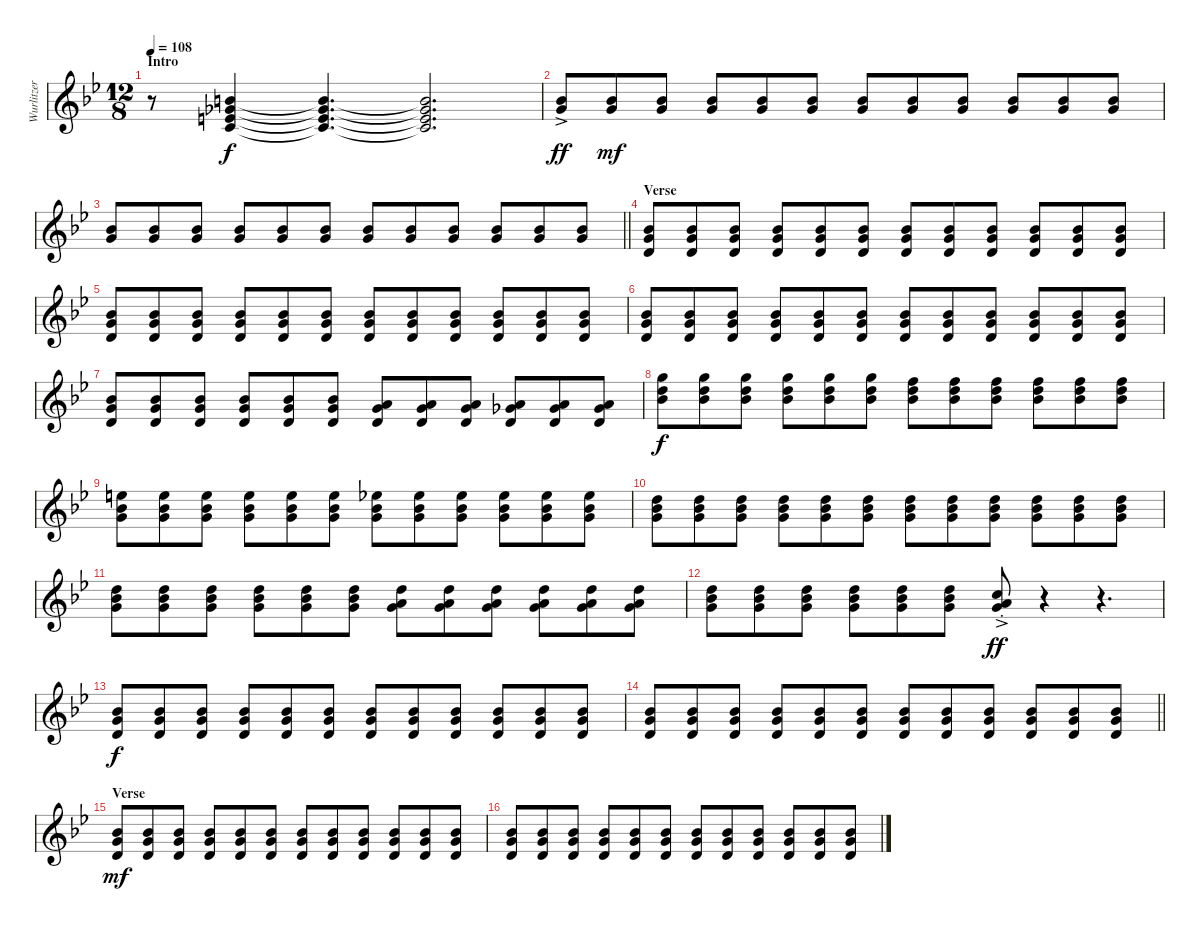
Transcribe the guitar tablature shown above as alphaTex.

\track ("Wurlitzer (RH)" "Wurlitzer ") {instrument electricpiano1}
\staff {score}
\tuning (E4 B3 G3 D3 A2 E2 B1) {hide}
\ts (12 8)
\section ("" "Intro")
\tempo 108
\clef g2
\ks gminor
r.8{dy f instrument electricpiano1} (7.1 7.2 9.3 10.4).4{bd 480} (7.1{t} 7.2{t} 9.3{t} 10.4{t}).4{d} (7.1{t} 7.2{t} 9.3{t} 10.4{t}).2{d} |
(6.1{ac} 8.2{ac}).8{dy ff} (6.1 8.2).8{dy mf} (6.1 8.2).8 (6.1 8.2).8 (6.1 8.2).8 (6.1 8.2).8 (6.1 8.2).8 (6.1 8.2).8 (6.1 8.2).8 (6.1 8.2).8 (6.1 8.2).8 (6.1 8.2).8 |
\barLineRight lightlight
(6.1 8.2).8 (6.1 8.2).8 (6.1 8.2).8 (6.1 8.2).8 (6.1 8.2).8 (6.1 8.2).8 (6.1 8.2).8 (6.1 8.2).8 (6.1 8.2).8 (6.1 8.2).8 (6.1 8.2).8 (6.1 8.2).8 |
\section ("" "Verse")
(6.1 8.2 7.3).8 (6.1 8.2 7.3).8 (6.1 8.2 7.3).8 (6.1 8.2 7.3).8 (6.1 8.2 7.3).8 (6.1 8.2 7.3).8 (6.1 8.2 7.3).8 (6.1 8.2 7.3).8 (6.1 8.2 7.3).8 (6.1 8.2 7.3).8 (6.1 8.2 7.3).8 (6.1 8.2 7.3).8 |
(6.1 8.2 7.3).8 (6.1 8.2 7.3).8 (6.1 8.2 7.3).8 (6.1 8.2 7.3).8 (6.1 8.2 7.3).8 (6.1 8.2 7.3).8 (6.1 8.2 7.3).8 (6.1 8.2 7.3).8 (6.1 8.2 7.3).8 (6.1 8.2 7.3).8 (6.1 8.2 7.3).8 (6.1 8.2 7.3).8 |
(6.1 8.2 7.3).8 (6.1 8.2 7.3).8 (6.1 8.2 7.3).8 (6.1 8.2 7.3).8 (6.1 8.2 7.3).8 (6.1 8.2 7.3).8 (6.1 8.2 7.3).8 (6.1 8.2 7.3).8 (6.1 8.2 7.3).8 (6.1 8.2 7.3).8 (6.1 8.2 7.3).8 (6.1 8.2 7.3).8 |
(6.1 8.2 7.3).8 (6.1 8.2 7.3).8 (6.1 8.2 7.3).8 (6.1 8.2 7.3).8 (6.1 8.2 7.3).8 (6.1 8.2 7.3).8 (5.1 8.2 7.3).8 (5.1 8.2 7.3).8 (5.1 8.2 7.3).8 (5.1 7.2 7.3).8 (5.1 7.2 7.3).8 (5.1 7.2 7.3).8 |
(15.1 15.2 15.3).8{dy f} (15.1 15.2 15.3).8 (15.1 15.2 15.3).8 (15.1 15.2 15.3).8 (15.1 15.2 15.3).8 (15.1 15.2 15.3).8 (13.1 15.2 15.3).8 (13.1 15.2 15.3).8 (13.1 15.2 15.3).8 (13.1 15.2 15.3).8 (13.1 15.2 15.3).8 (13.1 15.2 15.3).8 |
(12.1 11.2 12.3).8 (12.1 11.2 12.3).8 (12.1 11.2 12.3).8 (12.1 11.2 12.3).8 (12.1 11.2 12.3).8 (12.1 11.2 12.3).8 (11.1 11.2 12.3).8 (11.1 11.2 12.3).8 (11.1 11.2 12.3).8 (11.1 11.2 12.3).8 (11.1 11.2 12.3).8 (11.1 11.2 12.3).8 |
(10.1 11.2 12.3).8 (10.1 11.2 12.3).8 (10.1 11.2 12.3).8 (10.1 11.2 12.3).8 (10.1 11.2 12.3).8 (10.1 11.2 12.3).8 (10.1 11.2 12.3).8 (10.1 11.2 12.3).8 (10.1 11.2 12.3).8 (10.1 11.2 12.3).8 (10.1 11.2 12.3).8 (10.1 11.2 12.3).8 |
(10.1 11.2 12.3).8 (10.1 11.2 12.3).8 (10.1 11.2 12.3).8 (10.1 11.2 12.3).8 (10.1 11.2 12.3).8 (10.1 11.2 12.3).8 (10.1 10.2 12.3).8 (10.1 10.2 12.3).8 (10.1 10.2 12.3).8 (10.1 10.2 12.3).8 (10.1 10.2 12.3).8 (10.1 10.2 12.3).8 |
(10.1 11.2 12.3).8 (10.1 11.2 12.3).8 (10.1 11.2 12.3).8 (10.1 11.2 12.3).8 (10.1 11.2 12.3).8 (10.1 11.2 12.3).8 (8.1{ac st} 10.2{ac st} 12.3{ac st}).8{dy ff} r.4 r.4{d} |
(6.1 8.2 7.3).8{dy f} (6.1 8.2 7.3).8 (6.1 8.2 7.3).8 (6.1 8.2 7.3).8 (6.1 8.2 7.3).8 (6.1 8.2 7.3).8 (6.1 8.2 7.3).8 (6.1 8.2 7.3).8 (6.1 8.2 7.3).8 (6.1 8.2 7.3).8 (6.1 8.2 7.3).8 (6.1 8.2 7.3).8 |
\barLineRight lightlight
(6.1 8.2 7.3).8 (6.1 8.2 7.3).8 (6.1 8.2 7.3).8 (6.1 8.2 7.3).8 (6.1 8.2 7.3).8 (6.1 8.2 7.3).8 (6.1 8.2 7.3).8 (6.1 8.2 7.3).8 (6.1 8.2 7.3).8 (6.1 8.2 7.3).8 (6.1 8.2 7.3).8 (6.1 8.2 7.3).8 |
\section ("" "Verse")
(6.1 8.2 7.3).8{dy mf} (6.1 8.2 7.3).8 (6.1 8.2 7.3).8 (6.1 8.2 7.3).8 (6.1 8.2 7.3).8 (6.1 8.2 7.3).8 (6.1 8.2 7.3).8 (6.1 8.2 7.3).8 (6.1 8.2 7.3).8 (6.1 8.2 7.3).8 (6.1 8.2 7.3).8 (6.1 8.2 7.3).8 |
(6.1 8.2 7.3).8 (6.1 8.2 7.3).8 (6.1 8.2 7.3).8 (6.1 8.2 7.3).8 (6.1 8.2 7.3).8 (6.1 8.2 7.3).8 (6.1 8.2 7.3).8 (6.1 8.2 7.3).8 (6.1 8.2 7.3).8 (6.1 8.2 7.3).8 (6.1 8.2 7.3).8 (6.1 8.2 7.3).8
